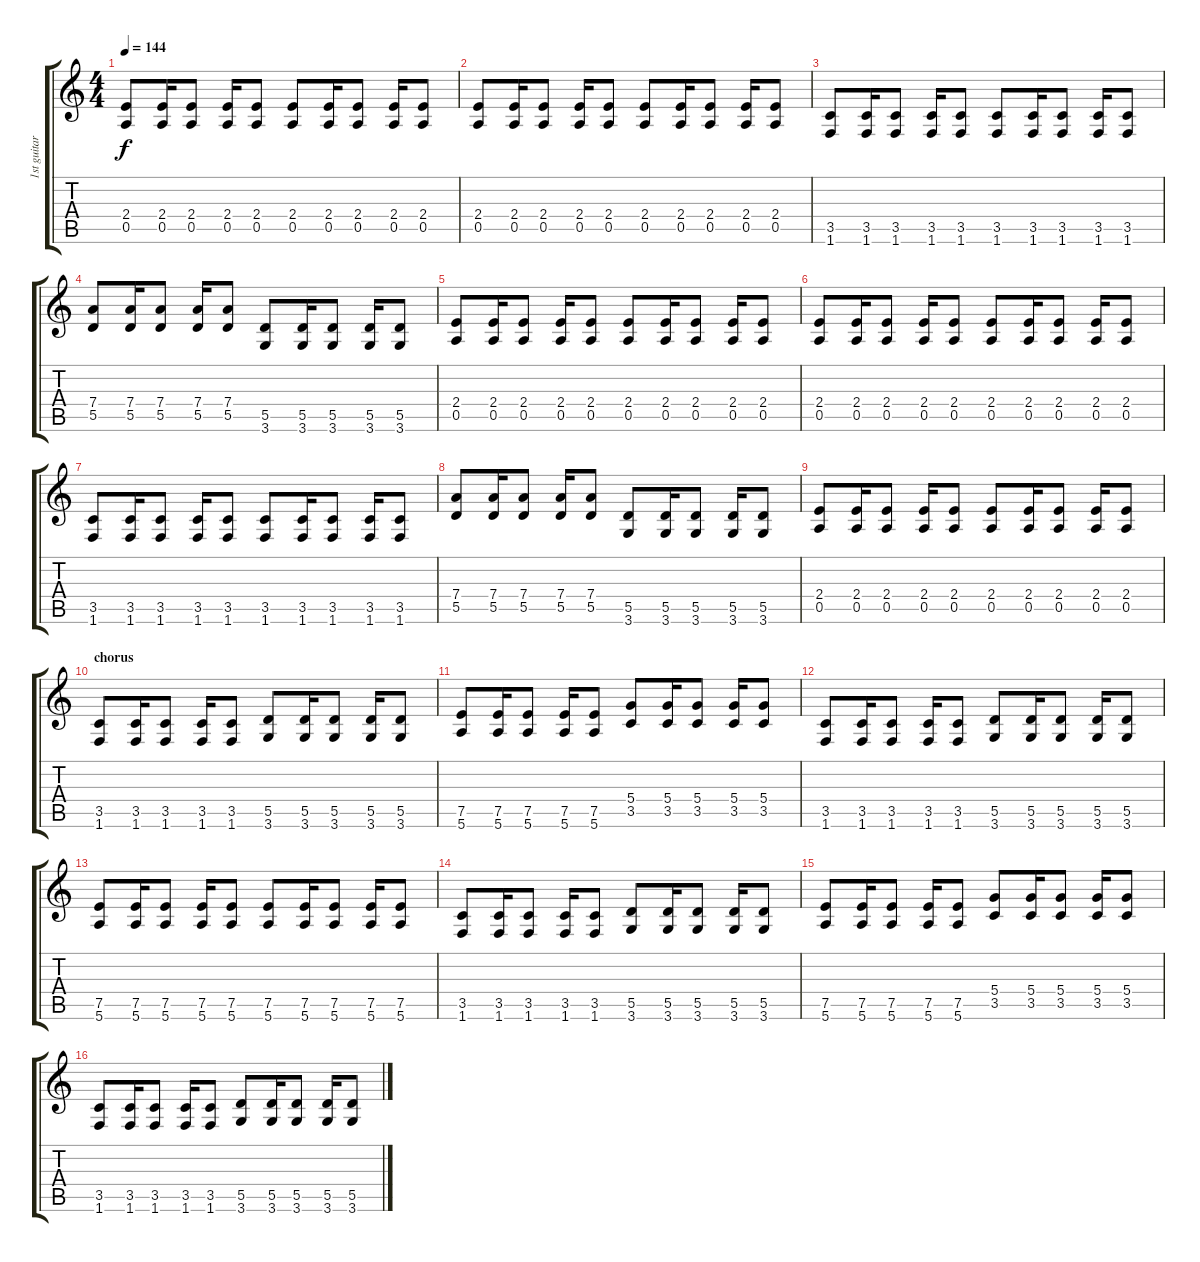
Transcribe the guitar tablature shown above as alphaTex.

\track ("1st guitar" "1st guitar") {instrument distortionguitar}
\staff {score tabs}
\tuning (E4 B3 G3 D3 A2 E2) {hide}
\ts (4 4)
\tempo 144
\clef g2
\ks c
(2.4 0.5).8{dy f} (2.4 0.5).16 (2.4 0.5).8 (2.4 0.5).16 (2.4 0.5).8 (2.4 0.5).8 (2.4 0.5).16 (2.4 0.5).8 (2.4 0.5).16 (2.4 0.5).8 |
(2.4 0.5).8 (2.4 0.5).16 (2.4 0.5).8 (2.4 0.5).16 (2.4 0.5).8 (2.4 0.5).8 (2.4 0.5).16 (2.4 0.5).8 (2.4 0.5).16 (2.4 0.5).8 |
(3.5 1.6).8 (3.5 1.6).16 (3.5 1.6).8 (3.5 1.6).16 (3.5 1.6).8 (3.5 1.6).8 (3.5 1.6).16 (3.5 1.6).8 (3.5 1.6).16 (3.5 1.6).8 |
(7.4 5.5).8 (7.4 5.5).16 (7.4 5.5).8 (7.4 5.5).16 (7.4 5.5).8 (5.5 3.6).8 (5.5 3.6).16 (5.5 3.6).8 (5.5 3.6).16 (5.5 3.6).8 |
(2.4 0.5).8 (2.4 0.5).16 (2.4 0.5).8 (2.4 0.5).16 (2.4 0.5).8 (2.4 0.5).8 (2.4 0.5).16 (2.4 0.5).8 (2.4 0.5).16 (2.4 0.5).8 |
(2.4 0.5).8 (2.4 0.5).16 (2.4 0.5).8 (2.4 0.5).16 (2.4 0.5).8 (2.4 0.5).8 (2.4 0.5).16 (2.4 0.5).8 (2.4 0.5).16 (2.4 0.5).8 |
(3.5 1.6).8 (3.5 1.6).16 (3.5 1.6).8 (3.5 1.6).16 (3.5 1.6).8 (3.5 1.6).8 (3.5 1.6).16 (3.5 1.6).8 (3.5 1.6).16 (3.5 1.6).8 |
(7.4 5.5).8 (7.4 5.5).16 (7.4 5.5).8 (7.4 5.5).16 (7.4 5.5).8 (5.5 3.6).8 (5.5 3.6).16 (5.5 3.6).8 (5.5 3.6).16 (5.5 3.6).8 |
(2.4 0.5).8 (2.4 0.5).16 (2.4 0.5).8 (2.4 0.5).16 (2.4 0.5).8 (2.4 0.5).8 (2.4 0.5).16 (2.4 0.5).8 (2.4 0.5).16 (2.4 0.5).8 |
\section ("" "chorus")
(3.5 1.6).8 (3.5 1.6).16 (3.5 1.6).8 (3.5 1.6).16 (3.5 1.6).8 (5.5 3.6).8 (5.5 3.6).16 (5.5 3.6).8 (5.5 3.6).16 (5.5 3.6).8 |
(7.5 5.6).8 (7.5 5.6).16 (7.5 5.6).8 (7.5 5.6).16 (7.5 5.6).8 (5.4 3.5).8 (5.4 3.5).16 (5.4 3.5).8 (5.4 3.5).16 (5.4 3.5).8 |
(3.5 1.6).8 (3.5 1.6).16 (3.5 1.6).8 (3.5 1.6).16 (3.5 1.6).8 (5.5 3.6).8 (5.5 3.6).16 (5.5 3.6).8 (5.5 3.6).16 (5.5 3.6).8 |
(7.5 5.6).8 (7.5 5.6).16 (7.5 5.6).8 (7.5 5.6).16 (7.5 5.6).8 (7.5 5.6).8 (7.5 5.6).16 (7.5 5.6).8 (7.5 5.6).16 (7.5 5.6).8 |
(3.5 1.6).8 (3.5 1.6).16 (3.5 1.6).8 (3.5 1.6).16 (3.5 1.6).8 (5.5 3.6).8 (5.5 3.6).16 (5.5 3.6).8 (5.5 3.6).16 (5.5 3.6).8 |
(7.5 5.6).8 (7.5 5.6).16 (7.5 5.6).8 (7.5 5.6).16 (7.5 5.6).8 (5.4 3.5).8 (5.4 3.5).16 (5.4 3.5).8 (5.4 3.5).16 (5.4 3.5).8 |
(3.5 1.6).8 (3.5 1.6).16 (3.5 1.6).8 (3.5 1.6).16 (3.5 1.6).8 (5.5 3.6).8 (5.5 3.6).16 (5.5 3.6).8 (5.5 3.6).16 (5.5 3.6).8
